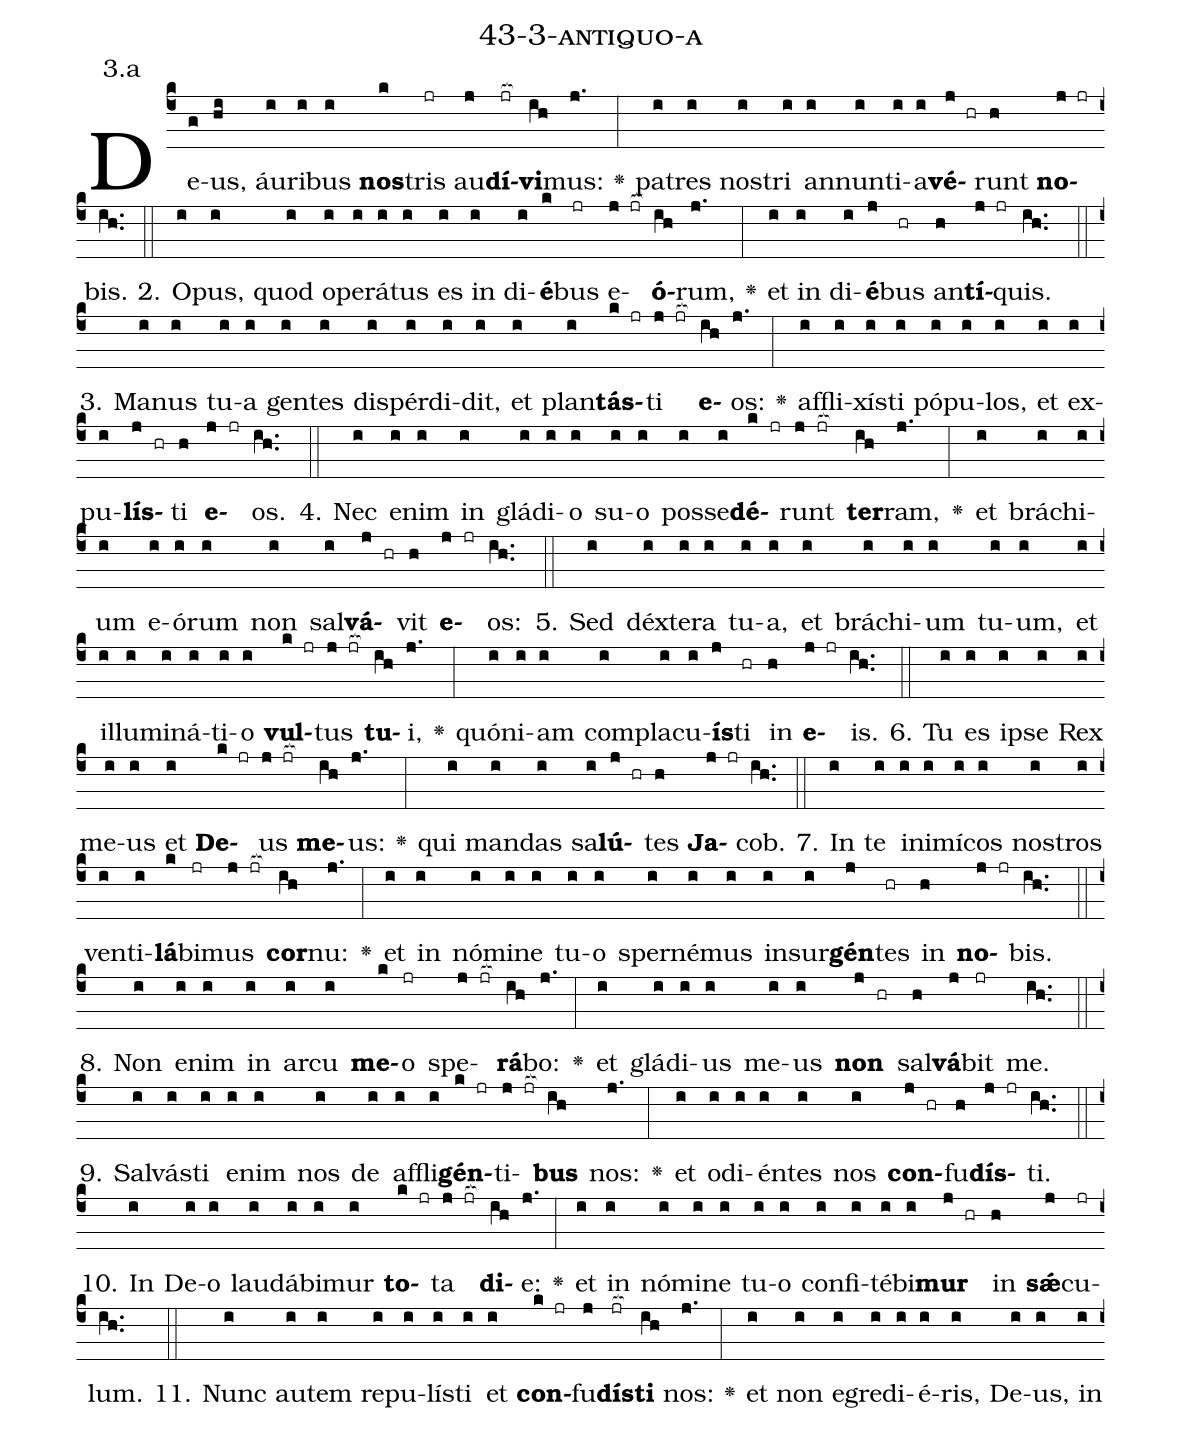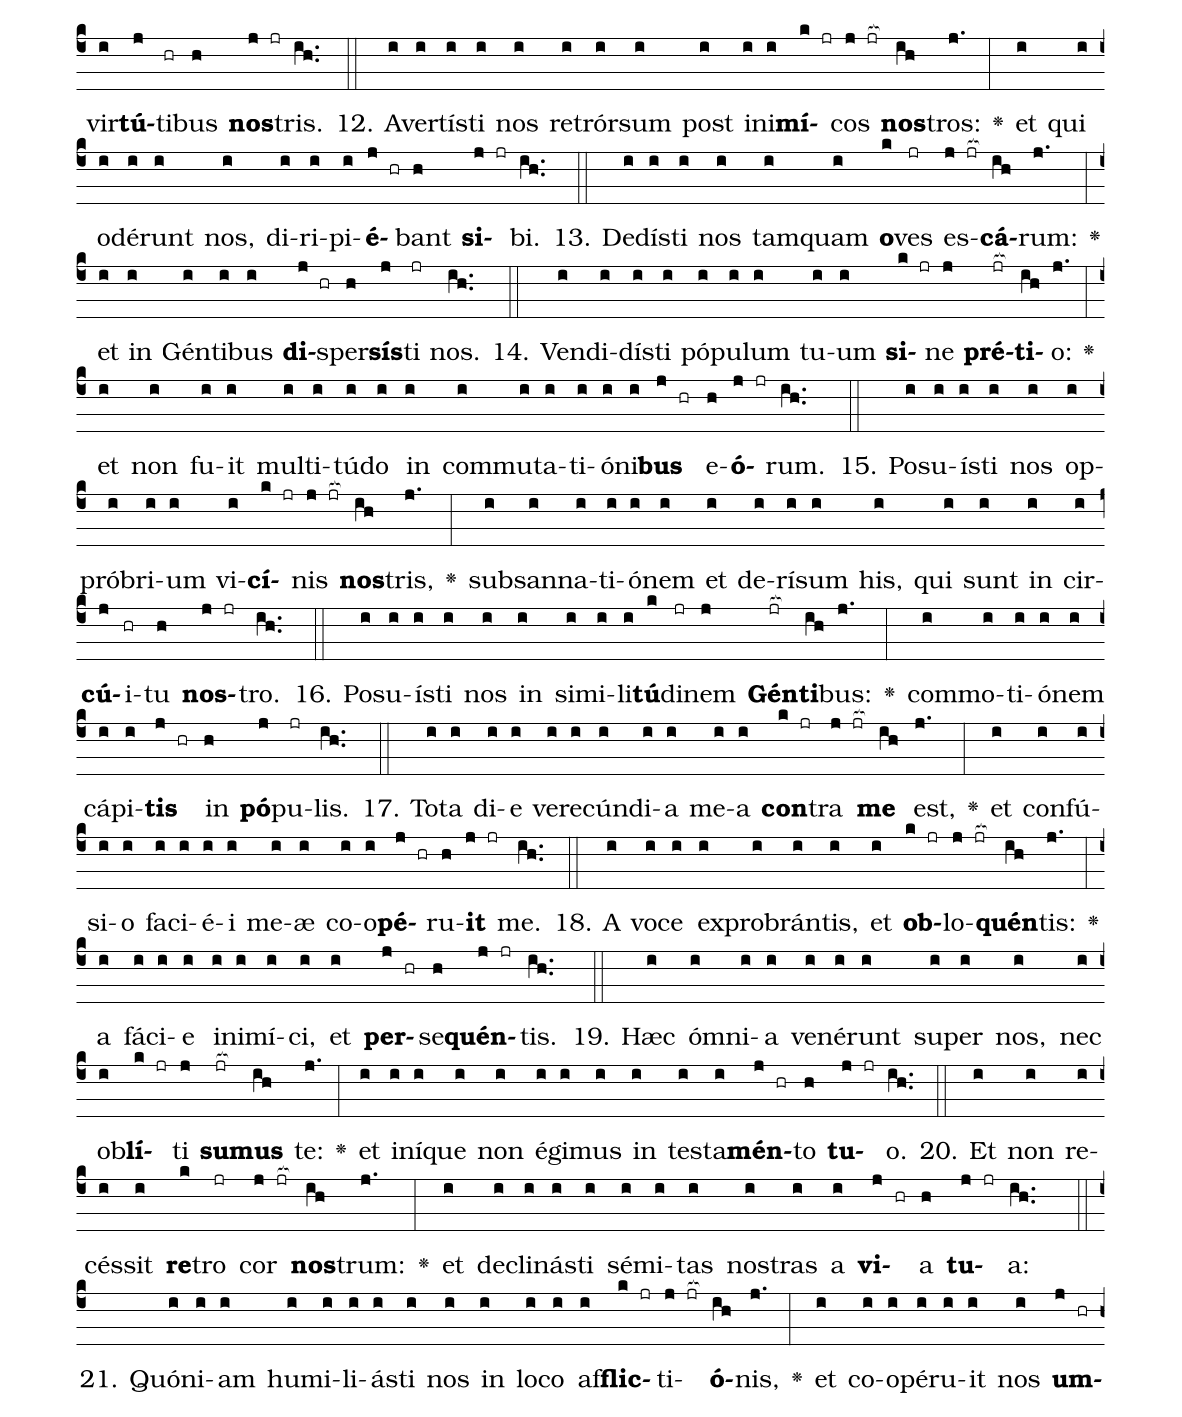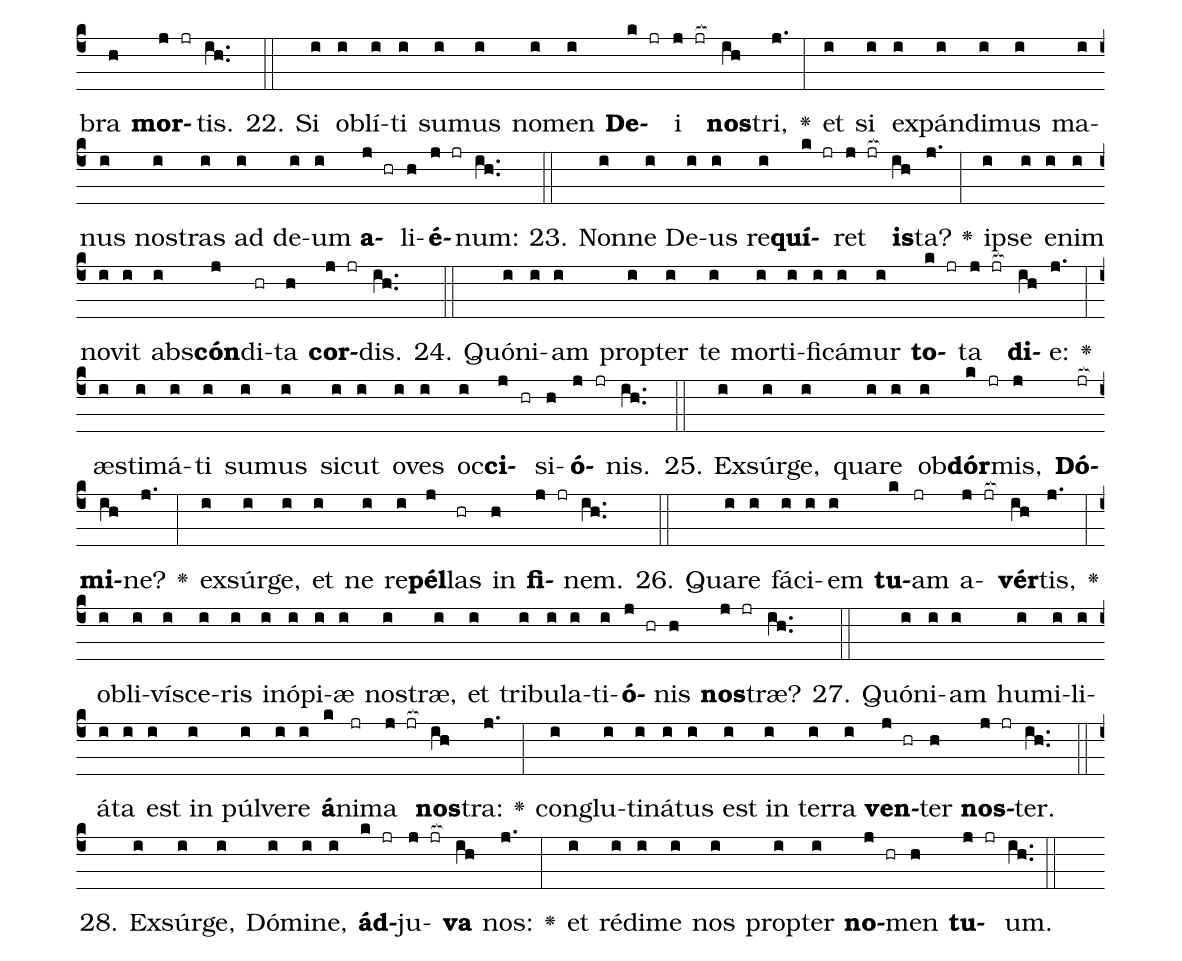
name: 43-3-antiquo-a;
annotation: 3.a;
%%
(c4)De(g)us,(hi) áu(i)ri(i)bus(i) <b>nos</b>(k)tris(jr) au(j)<b>dí</b>(jr[ocb:1{])<b>vi</b>(ih[ocb:0}])mus:(j.) <v>\greheightstar</v>(:) pa(i)tres(i) nos(i)tri(i) an(i)nun(i)ti(i)a(i)<b>vé</b>(j hr)runt(h) <b>no</b>(j jr)bis.(ih..) (::)
2. O(i)pus,(i) quod(i) o(i)pe(i)rá(i)tus(i) es(i) in(i) di(i)<b>é</b>(k)bus(jr) e(j jr[ocb:1{])<b>ó</b>(ih[ocb:0}])rum,(j.) <v>\greheightstar</v>(:) et(i) in(i) di(i)<b>é</b>(j)bus(hr) an(h)<b>tí</b>(j jr)quis.(ih..) (::)
3. Ma(i)nus(i) tu(i)a(i) gen(i)tes(i) dis(i)pér(i)di(i)dit,(i) et(i) plan(i)<b>tás</b>(k jr)ti(j jr[ocb:1{]) <b>e</b>(ih[ocb:0}])os:(j.) <v>\greheightstar</v>(:) af(i)fli(i)xís(i)ti(i) pó(i)pu(i)los,(i) et(i) ex(i)pu(i)<b>lís</b>(j hr)ti(h) <b>e</b>(j jr)os.(ih..) (::)
4. Nec(i) e(i)nim(i) in(i) glá(i)di(i)o(i) su(i)o(i) pos(i)se(i)<b>dé</b>(k jr)runt(j jr[ocb:1{]) <b>ter</b>(ih[ocb:0}])ram,(j.) <v>\greheightstar</v>(:) et(i) brá(i)chi(i)um(i) e(i)ó(i)rum(i) non(i) sal(i)<b>vá</b>(j hr)vit(h) <b>e</b>(j jr)os:(ih..) (::)
5. Sed(i) déx(i)te(i)ra(i) tu(i)a,(i) et(i) brá(i)chi(i)um(i) tu(i)um,(i) et(i) il(i)lu(i)mi(i)ná(i)ti(i)o(i) <b>vul</b>(k jr)tus(j jr[ocb:1{]) <b>tu</b>(ih[ocb:0}])i,(j.) <v>\greheightstar</v>(:) quón(i)i(i)am(i) com(i)pla(i)cu(i)<b>ís</b>(j)ti(hr) in(h) <b>e</b>(j jr)is.(ih..) (::)
6. Tu(i) es(i) ip(i)se(i) Rex(i) me(i)us(i) et(i) <b>De</b>(k jr)us(j jr[ocb:1{]) <b>me</b>(ih[ocb:0}])us:(j.) <v>\greheightstar</v>(:) qui(i) man(i)das(i) sa(i)<b>lú</b>(j hr)tes(h) <b>Ja</b>(j jr)cob.(ih..) (::)
7. In(i) te(i) in(i)i(i)mí(i)cos(i) nos(i)tros(i) ven(i)ti(i)<b>lá</b>(k)bi(jr)mus(j jr[ocb:1{]) <b>cor</b>(ih[ocb:0}])nu:(j.) <v>\greheightstar</v>(:) et(i) in(i) nó(i)mi(i)ne(i) tu(i)o(i) sper(i)né(i)mus(i) in(i)sur(i)<b>gén</b>(j)tes(hr) in(h) <b>no</b>(j jr)bis.(ih..) (::)
8. Non(i) e(i)nim(i) in(i) ar(i)cu(i) <b>me</b>(k)o(jr) spe(j jr[ocb:1{])<b>rá</b>(ih[ocb:0}])bo:(j.) <v>\greheightstar</v>(:) et(i) glá(i)di(i)us(i) me(i)us(i) <b>non</b>(j hr) sal(h)<b>vá</b>(j)bit(jr) me.(ih..) (::)
9. Sal(i)vás(i)ti(i) e(i)nim(i) nos(i) de(i) af(i)fli(i)<b>gén</b>(k jr)ti(j jr[ocb:1{])<b>bus</b>(ih[ocb:0}]) nos:(j.) <v>\greheightstar</v>(:) et(i) o(i)di(i)én(i)tes(i) nos(i) <b>con</b>(j hr)fu(h)<b>dís</b>(j jr)ti.(ih..) (::)
10. In(i) De(i)o(i) lau(i)dá(i)bi(i)mur(i) <b>to</b>(k jr)ta(j jr[ocb:1{]) <b>di</b>(ih[ocb:0}])e:(j.) <v>\greheightstar</v>(:) et(i) in(i) nó(i)mi(i)ne(i) tu(i)o(i) con(i)fi(i)té(i)bi(i)<b>mur</b>(j hr) in(h) <b>sǽ</b>(j)cu(jr)lum.(ih..) (::)
11. Nunc(i) au(i)tem(i) re(i)pu(i)lís(i)ti(i) et(i) <b>con</b>(k jr)fu(j)<b>dís</b>(jr[ocb:1{])<b>ti</b>(ih[ocb:0}]) nos:(j.) <v>\greheightstar</v>(:) et(i) non(i) e(i)gre(i)di(i)é(i)ris,(i) De(i)us,(i) in(i) vir(i)<b>tú</b>(j)ti(hr)bus(h) <b>nos</b>(j jr)tris.(ih..) (::)
12. A(i)ver(i)tís(i)ti(i) nos(i) re(i)trór(i)sum(i) post(i) in(i)i(i)<b>mí</b>(k jr)cos(j jr[ocb:1{]) <b>nos</b>(ih[ocb:0}])tros:(j.) <v>\greheightstar</v>(:) et(i) qui(i) o(i)dé(i)runt(i) nos,(i) di(i)ri(i)pi(i)<b>é</b>(j hr)bant(h) <b>si</b>(j jr)bi.(ih..) (::)
13. De(i)dís(i)ti(i) nos(i) tam(i)quam(i) <b>o</b>(k)ves(jr) es(j jr[ocb:1{])<b>cá</b>(ih[ocb:0}])rum:(j.) <v>\greheightstar</v>(:) et(i) in(i) Gén(i)ti(i)bus(i) <b>di</b>(j hr)sper(h)<b>sís</b>(j)ti(jr) nos.(ih..) (::)
14. Ven(i)di(i)dís(i)ti(i) pó(i)pu(i)lum(i) tu(i)um(i) <b>si</b>(k jr)ne(j) <b>pré</b>(jr[ocb:1{])<b>ti</b>(ih[ocb:0}])o:(j.) <v>\greheightstar</v>(:) et(i) non(i) fu(i)it(i) mul(i)ti(i)tú(i)do(i) in(i) com(i)mu(i)ta(i)ti(i)ó(i)ni(i)<b>bus</b>(j hr) e(h)<b>ó</b>(j jr)rum.(ih..) (::)
15. Po(i)su(i)ís(i)ti(i) nos(i) op(i)pró(i)bri(i)um(i) vi(i)<b>cí</b>(k jr)nis(j jr[ocb:1{]) <b>nos</b>(ih[ocb:0}])tris,(j.) <v>\greheightstar</v>(:) sub(i)san(i)na(i)ti(i)ó(i)nem(i) et(i) de(i)rí(i)sum(i) his,(i) qui(i) sunt(i) in(i) cir(i)<b>cú</b>(j)i(hr)tu(h) <b>nos</b>(j jr)tro.(ih..) (::)
16. Po(i)su(i)ís(i)ti(i) nos(i) in(i) si(i)mi(i)li(i)<b>tú</b>(k)di(jr)nem(j) <b>Gén</b>(jr[ocb:1{])<b>ti</b>(ih[ocb:0}])bus:(j.) <v>\greheightstar</v>(:) com(i)mo(i)ti(i)ó(i)nem(i) cá(i)pi(i)<b>tis</b>(j hr) in(h) <b>pó</b>(j)pu(jr)lis.(ih..) (::)
17. To(i)ta(i) di(i)e(i) ve(i)re(i)cún(i)di(i)a(i) me(i)a(i) <b>con</b>(k jr)tra(j jr[ocb:1{]) <b>me</b>(ih[ocb:0}]) est,(j.) <v>\greheightstar</v>(:) et(i) con(i)fú(i)si(i)o(i) fa(i)ci(i)é(i)i(i) me(i)æ(i) co(i)o(i)<b>pé</b>(j hr)ru(h)<b>it</b>(j jr) me.(ih..) (::)
18. A(i) vo(i)ce(i) ex(i)pro(i)brán(i)tis,(i) et(i) <b>ob</b>(k jr)lo(j jr[ocb:1{])<b>quén</b>(ih[ocb:0}])tis:(j.) <v>\greheightstar</v>(:) a(i) fá(i)ci(i)e(i) in(i)i(i)mí(i)ci,(i) et(i) <b>per</b>(j hr)se(h)<b>quén</b>(j jr)tis.(ih..) (::)
19. Hæc(i) óm(i)ni(i)a(i) ve(i)né(i)runt(i) su(i)per(i) nos,(i) nec(i) ob(i)<b>lí</b>(k jr)ti(j) <b>su</b>(jr[ocb:1{])<b>mus</b>(ih[ocb:0}]) te:(j.) <v>\greheightstar</v>(:) et(i) in(i)í(i)que(i) non(i) é(i)gi(i)mus(i) in(i) tes(i)ta(i)<b>mén</b>(j hr)to(h) <b>tu</b>(j jr)o.(ih..) (::)
20. Et(i) non(i) re(i)cés(i)sit(i) <b>re</b>(k)tro(jr) cor(j jr[ocb:1{]) <b>nos</b>(ih[ocb:0}])trum:(j.) <v>\greheightstar</v>(:) et(i) de(i)cli(i)nás(i)ti(i) sé(i)mi(i)tas(i) nos(i)tras(i) a(i) <b>vi</b>(j hr)a(h) <b>tu</b>(j jr)a:(ih..) (::)
21. Quón(i)i(i)am(i) hu(i)mi(i)li(i)ás(i)ti(i) nos(i) in(i) lo(i)co(i) af(i)<b>flic</b>(k jr)ti(j jr[ocb:1{])<b>ó</b>(ih[ocb:0}])nis,(j.) <v>\greheightstar</v>(:) et(i) co(i)o(i)pé(i)ru(i)it(i) nos(i) <b>um</b>(j hr)bra(h) <b>mor</b>(j jr)tis.(ih..) (::)
22. Si(i) ob(i)lí(i)ti(i) su(i)mus(i) no(i)men(i) <b>De</b>(k jr)i(j jr[ocb:1{]) <b>nos</b>(ih[ocb:0}])tri,(j.) <v>\greheightstar</v>(:) et(i) si(i) ex(i)pán(i)di(i)mus(i) ma(i)nus(i) nos(i)tras(i) ad(i) de(i)um(i) <b>a</b>(j hr)li(h)<b>é</b>(j jr)num:(ih..) (::)
23. Non(i)ne(i) De(i)us(i) re(i)<b>quí</b>(k jr)ret(j jr[ocb:1{]) <b>is</b>(ih[ocb:0}])ta?(j.) <v>\greheightstar</v>(:) ip(i)se(i) e(i)nim(i) no(i)vit(i) abs(i)<b>cón</b>(j)di(hr)ta(h) <b>cor</b>(j jr)dis.(ih..) (::)
24. Quón(i)i(i)am(i) prop(i)ter(i) te(i) mor(i)ti(i)fi(i)cá(i)mur(i) <b>to</b>(k jr)ta(j jr[ocb:1{]) <b>di</b>(ih[ocb:0}])e:(j.) <v>\greheightstar</v>(:) æs(i)ti(i)má(i)ti(i) su(i)mus(i) sic(i)ut(i) o(i)ves(i) oc(i)<b>ci</b>(j hr)si(h)<b>ó</b>(j jr)nis.(ih..) (::)
25. Ex(i)súr(i)ge,(i) qua(i)re(i) ob(i)<b>dór</b>(k jr)mis,(j) <b>Dó</b>(jr[ocb:1{])<b>mi</b>(ih[ocb:0}])ne?(j.) <v>\greheightstar</v>(:) ex(i)súr(i)ge,(i) et(i) ne(i) re(i)<b>pél</b>(j)las(hr) in(h) <b>fi</b>(j jr)nem.(ih..) (::)
26. Qua(i)re(i) fá(i)ci(i)em(i) <b>tu</b>(k)am(jr) a(j jr[ocb:1{])<b>vér</b>(ih[ocb:0}])tis,(j.) <v>\greheightstar</v>(:) ob(i)li(i)ví(i)sce(i)ris(i) in(i)ó(i)pi(i)æ(i) nos(i)træ,(i) et(i) tri(i)bu(i)la(i)ti(i)<b>ó</b>(j hr)nis(h) <b>nos</b>(j jr)træ?(ih..) (::)
27. Quón(i)i(i)am(i) hu(i)mi(i)li(i)á(i)ta(i) est(i) in(i) púl(i)ve(i)re(i) <b>á</b>(k)ni(jr)ma(j jr[ocb:1{]) <b>nos</b>(ih[ocb:0}])tra:(j.) <v>\greheightstar</v>(:) con(i)glu(i)ti(i)ná(i)tus(i) est(i) in(i) ter(i)ra(i) <b>ven</b>(j hr)ter(h) <b>nos</b>(j jr)ter.(ih..) (::)
28. Ex(i)súr(i)ge,(i) Dó(i)mi(i)ne,(i) <b>ád</b>(k jr)ju(j jr[ocb:1{])<b>va</b>(ih[ocb:0}]) nos:(j.) <v>\greheightstar</v>(:) et(i) réd(i)i(i)me(i) nos(i) prop(i)ter(i) <b>no</b>(j hr)men(h) <b>tu</b>(j jr)um.(ih..) (::)
